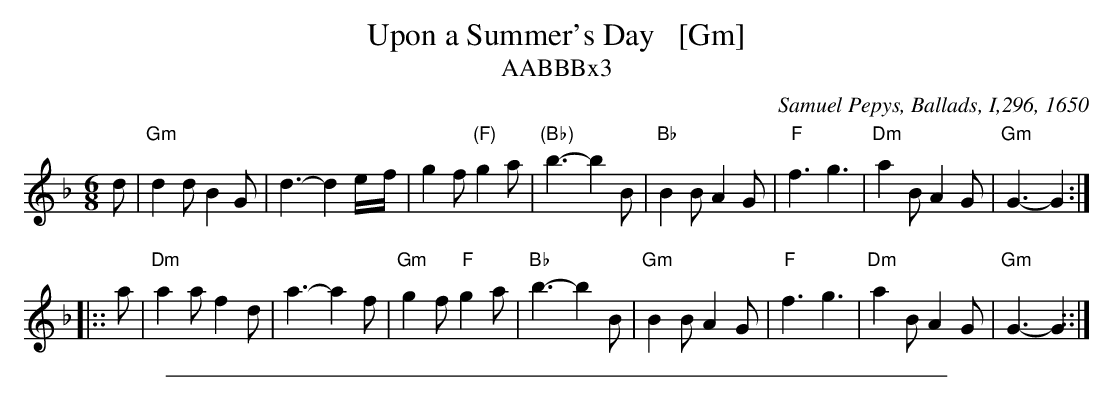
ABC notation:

X:1
T: Upon a Summer's Day   [Gm]
T: AABBBx3
M: 6/8
L: 1/8
O: Samuel Pepys, Ballads, I,296, 1650
K: GDor
   d \
| "Gm"d2d B2G | d3-d2 e/-f/ | g2f "(F)"g2a | "(Bb)"b3-b2 B \
| "Bb"B2B A2G | "F"f3 g3 | "Dm"a2B A2G | "Gm"G3-G2 :|
|:: a \
| "Dm"a2a f2d | a3- a2f | "Gm"g2f "F"g2a | "Bb"b3-b2 B \
| "Gm"B2B A2G | "F"f3 g3 | "Dm"a2B A2G | "Gm"G3-G2 ::|
